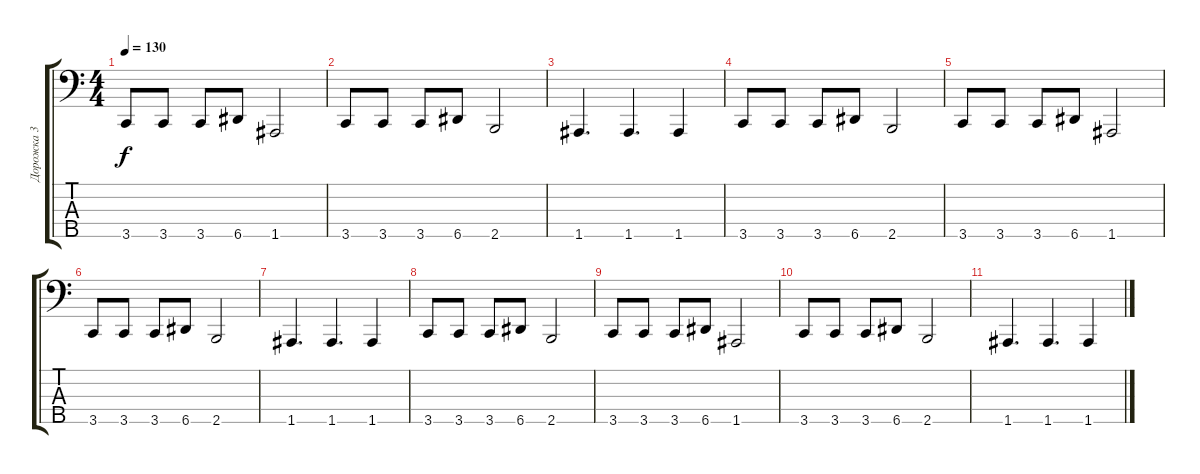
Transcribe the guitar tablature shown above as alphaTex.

\track ("Дорожка 3" "Дорожка 3") {instrument electricbasspick}
\staff {score tabs}
\tuning (G2 D2 A1 E1 A0) {hide}
\ts (4 4)
\tempo 130
\clef f4
\ks c
3.5.8{dy f} 3.5.8 3.5.8 6.5.8 1.5.2 |
3.5.8 3.5.8 3.5.8 6.5.8 2.5.2 |
1.5.4{d} 1.5.4{d} 1.5.4 |
3.5.8 3.5.8 3.5.8 6.5.8 2.5.2 |
3.5.8 3.5.8 3.5.8 6.5.8 1.5.2 |
3.5.8 3.5.8 3.5.8 6.5.8 2.5.2 |
1.5.4{d} 1.5.4{d} 1.5.4 |
3.5.8 3.5.8 3.5.8 6.5.8 2.5.2 |
3.5.8 3.5.8 3.5.8 6.5.8 1.5.2 |
3.5.8 3.5.8 3.5.8 6.5.8 2.5.2 |
1.5.4{d} 1.5.4{d} 1.5.4
